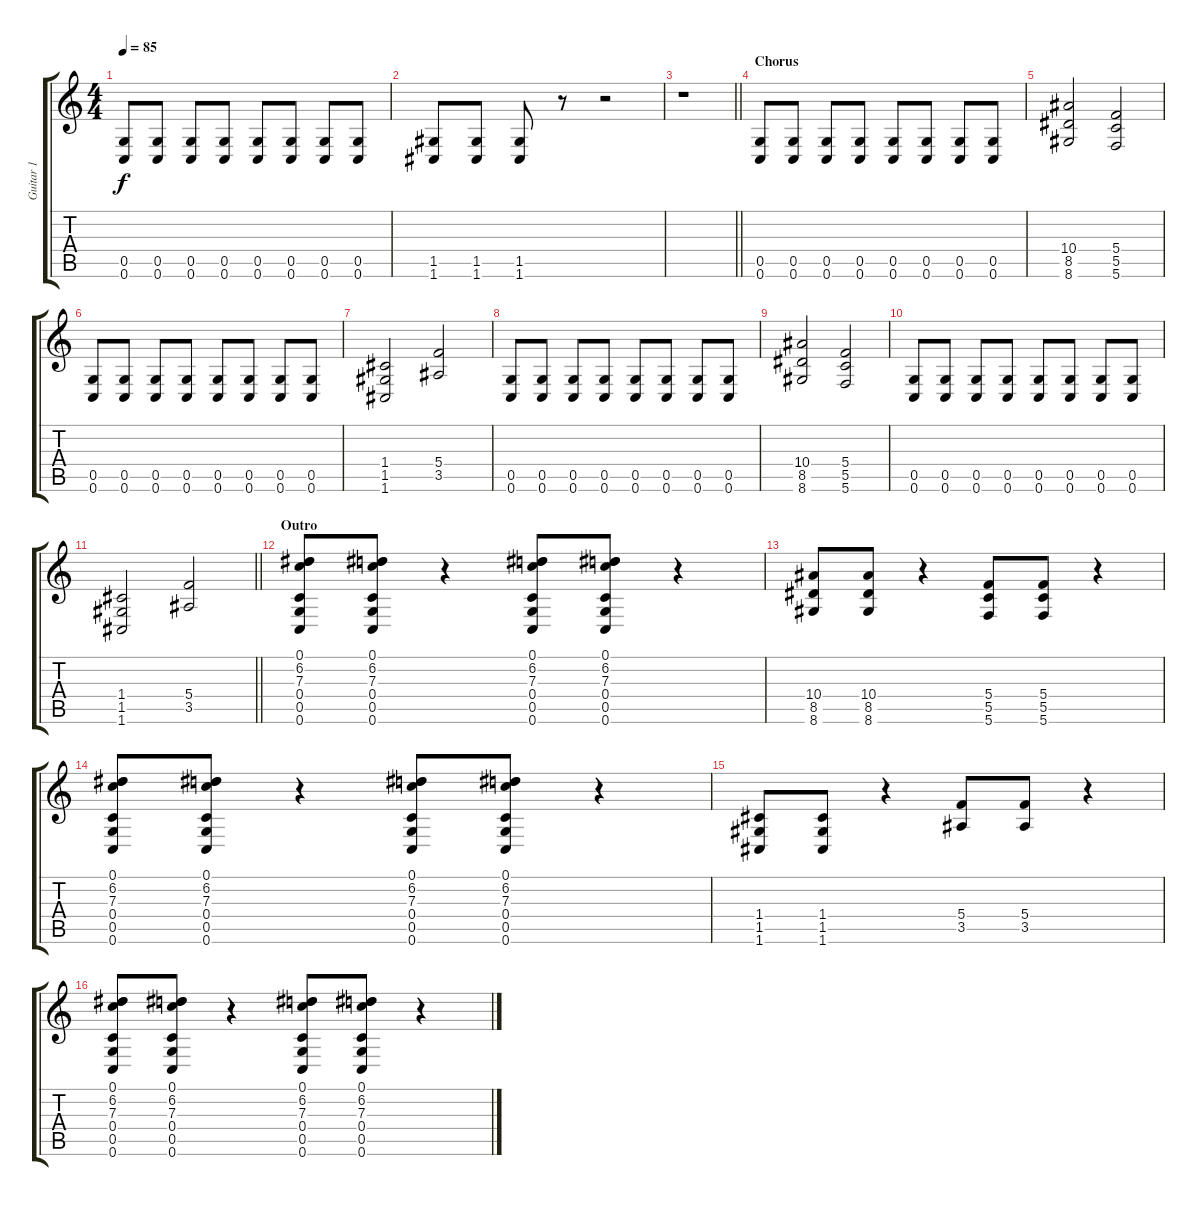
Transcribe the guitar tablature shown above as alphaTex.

\track ("Guitar 1" "Guitar 1") {instrument distortionguitar}
\staff {score tabs}
\tuning (D4 A3 F3 C3 G2 C2) {hide}
\ts (4 4)
\tempo 85
\clef g2
\ks c
(0.5 0.6).8{dy f volume 16} (0.5 0.6).8 (0.5 0.6).8 (0.5 0.6).8 (0.5 0.6).8 (0.5 0.6).8 (0.5 0.6).8 (0.5 0.6).8 |
(1.5 1.6).8 (1.5 1.6).8 (1.5 1.6).8 r.8 r.2 |
\barLineRight lightlight
r.1 |
\section ("" "Chorus")
(0.5 0.6).8 (0.5 0.6).8 (0.5 0.6).8 (0.5 0.6).8 (0.5 0.6).8 (0.5 0.6).8 (0.5 0.6).8 (0.5 0.6).8 |
(10.4 8.5 8.6).2 (5.4 5.5 5.6).2 |
(0.5 0.6).8 (0.5 0.6).8 (0.5 0.6).8 (0.5 0.6).8 (0.5 0.6).8 (0.5 0.6).8 (0.5 0.6).8 (0.5 0.6).8 |
(1.4 1.5 1.6).2 (5.4 3.5).2 |
(0.5 0.6).8 (0.5 0.6).8 (0.5 0.6).8 (0.5 0.6).8 (0.5 0.6).8 (0.5 0.6).8 (0.5 0.6).8 (0.5 0.6).8 |
(10.4 8.5 8.6).2 (5.4 5.5 5.6).2 |
(0.5 0.6).8 (0.5 0.6).8 (0.5 0.6).8 (0.5 0.6).8 (0.5 0.6).8 (0.5 0.6).8 (0.5 0.6).8 (0.5 0.6).8 |
\barLineRight lightlight
(1.4 1.5 1.6).2 (5.4 3.5).2 |
\section ("" "Outro")
(0.1 6.2 7.3 0.4 0.5 0.6).8 (0.1 6.2 7.3 0.4 0.5 0.6).8 r.4 (0.1 6.2 7.3 0.4 0.5 0.6).8 (0.1 6.2 7.3 0.4 0.5 0.6).8 r.4 |
(10.4 8.5 8.6).8 (10.4 8.5 8.6).8 r.4 (5.4 5.5 5.6).8 (5.4 5.5 5.6).8 r.4 |
(0.1 6.2 7.3 0.4 0.5 0.6).8 (0.1 6.2 7.3 0.4 0.5 0.6).8 r.4 (0.1 6.2 7.3 0.4 0.5 0.6).8 (0.1 6.2 7.3 0.4 0.5 0.6).8 r.4 |
(1.4 1.5 1.6).8 (1.4 1.5 1.6).8 r.4 (5.4 3.5).8 (5.4 3.5).8 r.4 |
(0.1 6.2 7.3 0.4 0.5 0.6).8 (0.1 6.2 7.3 0.4 0.5 0.6).8 r.4 (0.1 6.2 7.3 0.4 0.5 0.6).8 (0.1 6.2 7.3 0.4 0.5 0.6).8 r.4
